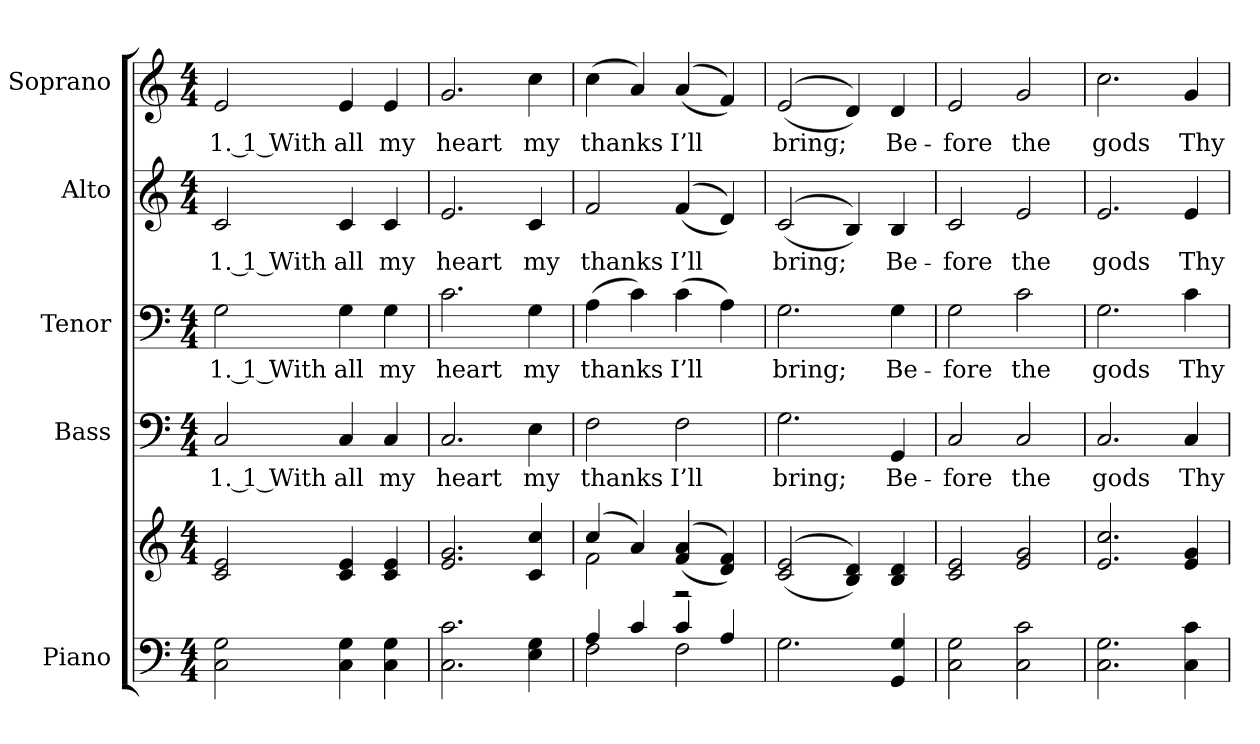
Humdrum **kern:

**kern	**kern	**kern	**text	**kern	**text	**kern	**text	**kern	**text
*part5	*part5	*part4	*part4	*part3	*part3	*part2	*part2	*part1	*part1
*staff6	*staff5	*staff4	*staff4	*staff3	*staff3	*staff2	*staff2	*staff1	*staff1
*I"Piano	*	*I"Bass	*	*I"Tenor	*	*I"Alto	*	*I"Soprano	*
*I'Pno.	*	*I'B.	*	*I'T.	*	*I'A.	*	*I'S.	*
!!LO:PB:g=z
*clefF4	*clefG2	*clefF4	*	*clefF4	*	*clefG2	*	*clefG2	*
*k[]	*k[]	*k[]	*	*k[]	*	*k[]	*	*k[]	*
*C:	*C:	*C:	*	*C:	*	*C:	*	*C:	*
*M4/4	*M4/4	*M4/4	*	*M4/4	*	*M4/4	*	*M4/4	*
*MM170	*MM170	*MM170	*	*MM170	*	*MM170	*	*MM170	*
=1	=1	=1	=1	=1	=1	=1	=1	=1	=1
!	!	!	!LO:LY:b:color=#000000	!	!	!	!	!	!
!	!	!	!	!	!LO:LY:b:color=#000000	!	!	!	!
!	!	!	!	!	!	!	!LO:LY:b:color=#000000	!	!
!	!	!	!	!	!	!	!	!	!LO:LY:b:color=#000000
2Ci\ 2Gi	2ci/ 2ei	2Ci/	1. 1 With	2Gi\	1. 1 With	2ci/	1. 1 With	2ei/	1. 1 With
!	!	!	!LO:LY:b:color=#000000	!	!	!	!	!	!
!	!	!	!	!	!LO:LY:b:color=#000000	!	!	!	!
!	!	!	!	!	!	!	!LO:LY:b:color=#000000	!	!
!	!	!	!	!	!	!	!	!	!LO:LY:b:color=#000000
4Ci\ 4Gi	4ci/ 4ei	4Ci/	all	4Gi\	all	4ci/	all	4ei/	all
!	!	!	!LO:LY:b:color=#000000	!	!	!	!	!	!
!	!	!	!	!	!LO:LY:b:color=#000000	!	!	!	!
!	!	!	!	!	!	!	!LO:LY:b:color=#000000	!	!
!	!	!	!	!	!	!	!	!	!LO:LY:b:color=#000000
4Ci\ 4Gi	4ci/ 4ei	4Ci/	my	4Gi\	my	4ci/	my	4ei/	my
=2	=2	=2	=2	=2	=2	=2	=2	=2	=2
!	!	!	!LO:LY:b:color=#000000	!	!	!	!	!	!
!	!	!	!	!	!LO:LY:b:color=#000000	!	!	!	!
!	!	!	!	!	!	!	!LO:LY:b:color=#000000	!	!
!	!	!	!	!	!	!	!	!	!LO:LY:b:color=#000000
2.Ci\ 2.ci	2.ei/ 2.gi	2.Ci/	heart	2.ci\	heart	2.ei/	heart	2.gi/	heart
!	!	!	!LO:LY:b:color=#000000	!	!	!	!	!	!
!	!	!	!	!	!LO:LY:b:color=#000000	!	!	!	!
!	!	!	!	!	!	!	!LO:LY:b:color=#000000	!	!
!	!	!	!	!	!	!	!	!	!LO:LY:b:color=#000000
4Ei\ 4Gi	4ci/ 4cci	4Ei\	my	4Gi\	my	4ci/	my	4cci\	my
=3	=3	=3	=3	=3	=3	=3	=3	=3	=3
*^	*^	*	*	*	*	*	*	*	*
!	!	!	!	!	!LO:LY:b:color=#000000	!	!	!	!	!	!
!	!	!	!	!	!	!	!LO:LY:b:color=#000000	!	!	!	!
!	!	!	!	!	!	!	!	!	!LO:LY:b:color=#000000	!	!
!	!	!	!	!	!	!	!	!	!	!	!LO:LY:b:color=#000000
4Ai/	2Fi\	(4cci/	2fi\	2Fi\	thanks	(4Ai\	thanks	2fi/	thanks	(4cci\	thanks
4ci/	.	4ai/)	.	.	.	4ci\)	.	.	.	4ai/)	.
!	!	!	!	!	!LO:LY:b:color=#000000	!	!	!	!	!	!
!	!	!	!	!	!	!	!LO:LY:b:color=#000000	!	!	!	!
!	!	!	!	!	!	!	!	!	!LO:LY:b:color=#000000	!	!
!	!	!	!	!	!	!	!	!	!	!	!LO:LY:b:color=#000000
4ci/	2Fi\	((4fi/ 4ai	2r	2Fi\	I’ll	(4ci\	I’ll	((4fi/	I’ll	((4ai/	I’ll
4Ai/	.	4di/ 4fi))	.	.	.	4Ai\)	.	4di/))	.	4fi/))	.
*v	*v	*	*	*	*	*	*	*	*	*	*
*	*v	*v	*	*	*	*	*	*	*	*
=4	=4	=4	=4	=4	=4	=4	=4	=4	=4
!	!	!	!LO:LY:b:color=#000000	!	!	!	!	!	!
!	!	!	!	!	!LO:LY:b:color=#000000	!	!	!	!
!	!	!	!	!	!	!	!LO:LY:b:color=#000000	!	!
!	!	!	!	!	!	!	!	!	!LO:LY:b:color=#000000
2.Gi\	((2ci/ 2ei	2.Gi\	bring;	2.Gi\	bring;	((2ci/	bring;	((2ei/	bring;
.	4Bi/ 4di))	.	.	.	.	4Bi/))	.	4di/))	.
!	!	!	!LO:LY:b:color=#000000	!	!	!	!	!	!
!	!	!	!	!	!LO:LY:b:color=#000000	!	!	!	!
!	!	!	!	!	!	!	!LO:LY:b:color=#000000	!	!
!	!	!	!	!	!	!	!	!	!LO:LY:b:color=#000000
4GGi/ 4Gi	4Bi/ 4di	4GGi/	Be-	4Gi\	Be-	4Bi/	Be-	4di/	Be-
!!LO:PB:g=z
=5	=5	=5	=5	=5	=5	=5	=5	=5	=5
!	!	!	!LO:LY:b:color=#000000	!	!	!	!	!	!
!	!	!	!	!	!LO:LY:b:color=#000000	!	!	!	!
!	!	!	!	!	!	!	!LO:LY:b:color=#000000	!	!
!	!	!	!	!	!	!	!	!	!LO:LY:b:color=#000000
2Ci\ 2Gi	2ci/ 2ei	2Ci/	-fore	2Gi\	-fore	2ci/	-fore	2ei/	-fore
!	!	!	!LO:LY:b:color=#000000	!	!	!	!	!	!
!	!	!	!	!	!LO:LY:b:color=#000000	!	!	!	!
!	!	!	!	!	!	!	!LO:LY:b:color=#000000	!	!
!	!	!	!	!	!	!	!	!	!LO:LY:b:color=#000000
2Ci\ 2ci	2ei/ 2gi	2Ci/	the	2ci\	the	2ei/	the	2gi/	the
=6	=6	=6	=6	=6	=6	=6	=6	=6	=6
!	!	!	!LO:LY:b:color=#000000	!	!	!	!	!	!
!	!	!	!	!	!LO:LY:b:color=#000000	!	!	!	!
!	!	!	!	!	!	!	!LO:LY:b:color=#000000	!	!
!	!	!	!	!	!	!	!	!	!LO:LY:b:color=#000000
2.Ci\ 2.Gi	2.ei/ 2.cci	2.Ci/	gods	2.Gi\	gods	2.ei/	gods	2.cci\	gods
!	!	!	!LO:LY:b:color=#000000	!	!	!	!	!	!
!	!	!	!	!	!LO:LY:b:color=#000000	!	!	!	!
!	!	!	!	!	!	!	!LO:LY:b:color=#000000	!	!
!	!	!	!	!	!	!	!	!	!LO:LY:b:color=#000000
4Ci\ 4ci	4ei/ 4gi	4Ci/	Thy	4ci\	Thy	4ei/	Thy	4gi/	Thy
=	=	=	=	=	=	=	=	=	=
*-	*-	*-	*-	*-	*-	*-	*-	*-	*-
